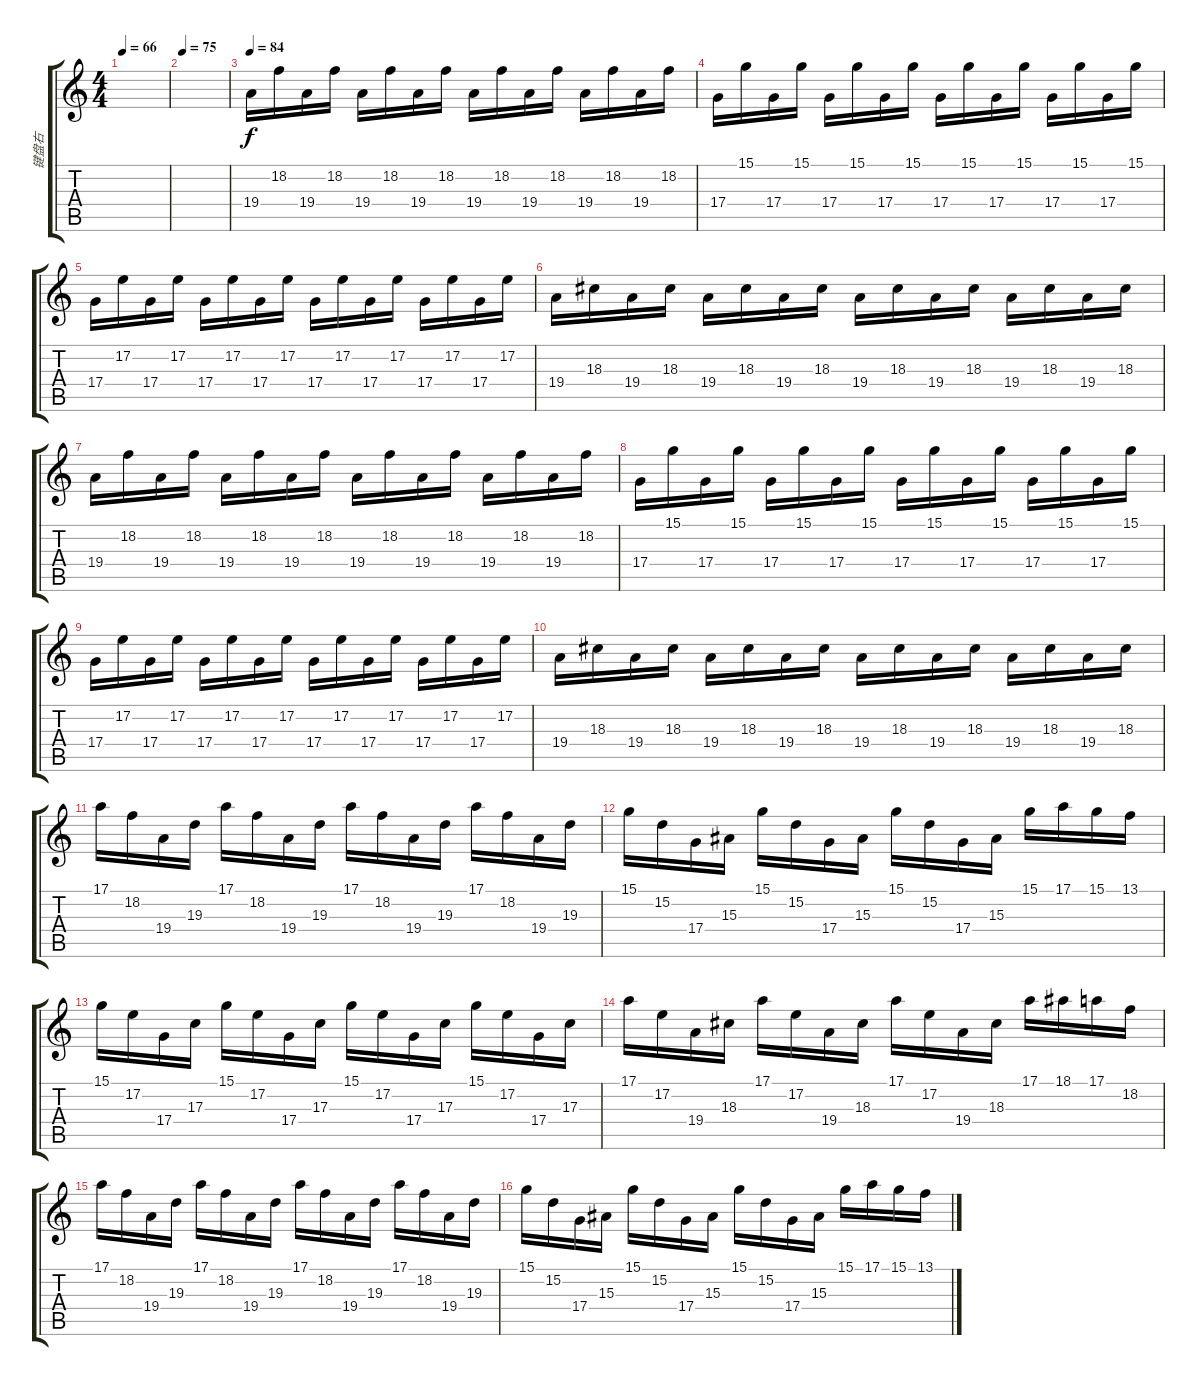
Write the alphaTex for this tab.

\track ("键盘右" "键盘右") {instrument acousticgrandpiano}
\staff {score tabs}
\tuning (E4 B3 G3 D3 A2 E2) {hide}
\ts (4 4)
\tempo 66
\clef g2
\ks c
|
\tempo 75
|
\tempo 84
19.4.16 18.2.16 19.4.16 18.2.16 19.4.16 18.2.16 19.4.16 18.2.16 19.4.16 18.2.16 19.4.16 18.2.16 19.4.16 18.2.16 19.4.16 18.2.16 |
17.4.16 15.1.16 17.4.16 15.1.16 17.4.16 15.1.16 17.4.16 15.1.16 17.4.16 15.1.16 17.4.16 15.1.16 17.4.16 15.1.16 17.4.16 15.1.16 |
17.4.16 17.2.16 17.4.16 17.2.16 17.4.16 17.2.16 17.4.16 17.2.16 17.4.16 17.2.16 17.4.16 17.2.16 17.4.16 17.2.16 17.4.16{txt ""} 17.2.16 |
19.4.16 18.3.16 19.4.16 18.3.16 19.4.16 18.3.16 19.4.16 18.3.16 19.4.16 18.3.16 19.4.16 18.3.16 19.4.16 18.3.16 19.4.16 18.3.16 |
19.4.16 18.2.16 19.4.16 18.2.16 19.4.16 18.2.16 19.4.16 18.2.16 19.4.16 18.2.16 19.4.16 18.2.16 19.4.16 18.2.16 19.4.16 18.2.16 |
17.4.16 15.1.16 17.4.16 15.1.16 17.4.16 15.1.16 17.4.16 15.1.16 17.4.16 15.1.16 17.4.16 15.1.16 17.4.16 15.1.16 17.4.16 15.1.16 |
17.4.16 17.2.16 17.4.16 17.2.16 17.4.16 17.2.16 17.4.16 17.2.16 17.4.16 17.2.16 17.4.16 17.2.16 17.4.16 17.2.16 17.4.16{txt ""} 17.2.16 |
19.4.16 18.3.16 19.4.16 18.3.16 19.4.16 18.3.16 19.4.16 18.3.16 19.4.16 18.3.16 19.4.16 18.3.16 19.4.16 18.3.16 19.4.16 18.3.16 |
17.1.16 18.2.16 19.4.16 19.3.16 17.1.16 18.2.16 19.4.16 19.3.16 17.1.16 18.2.16 19.4.16 19.3.16 17.1.16 18.2.16 19.4.16 19.3.16 |
15.1.16 15.2.16 17.4.16 15.3.16 15.1.16 15.2.16 17.4.16 15.3.16 15.1.16 15.2.16 17.4.16 15.3.16 15.1.16 17.1.16 15.1.16 13.1.16 |
15.1.16 17.2.16 17.4.16 17.3.16 15.1.16 17.2.16 17.4.16 17.3.16 15.1.16 17.2.16 17.4.16 17.3.16 15.1.16 17.2.16 17.4.16 17.3.16 |
17.1.16 17.2.16 19.4.16 18.3.16 17.1.16 17.2.16 19.4.16 18.3.16 17.1.16 17.2.16 19.4.16 18.3.16 17.1.16 18.1.16 17.1.16 18.2.16 |
17.1.16 18.2.16 19.4.16 19.3.16 17.1.16 18.2.16 19.4.16 19.3.16 17.1.16 18.2.16 19.4.16 19.3.16 17.1.16 18.2.16 19.4.16 19.3.16 |
15.1.16 15.2.16 17.4.16 15.3.16 15.1.16 15.2.16 17.4.16 15.3.16 15.1.16 15.2.16 17.4.16 15.3.16 15.1.16 17.1.16 15.1.16 13.1.16
